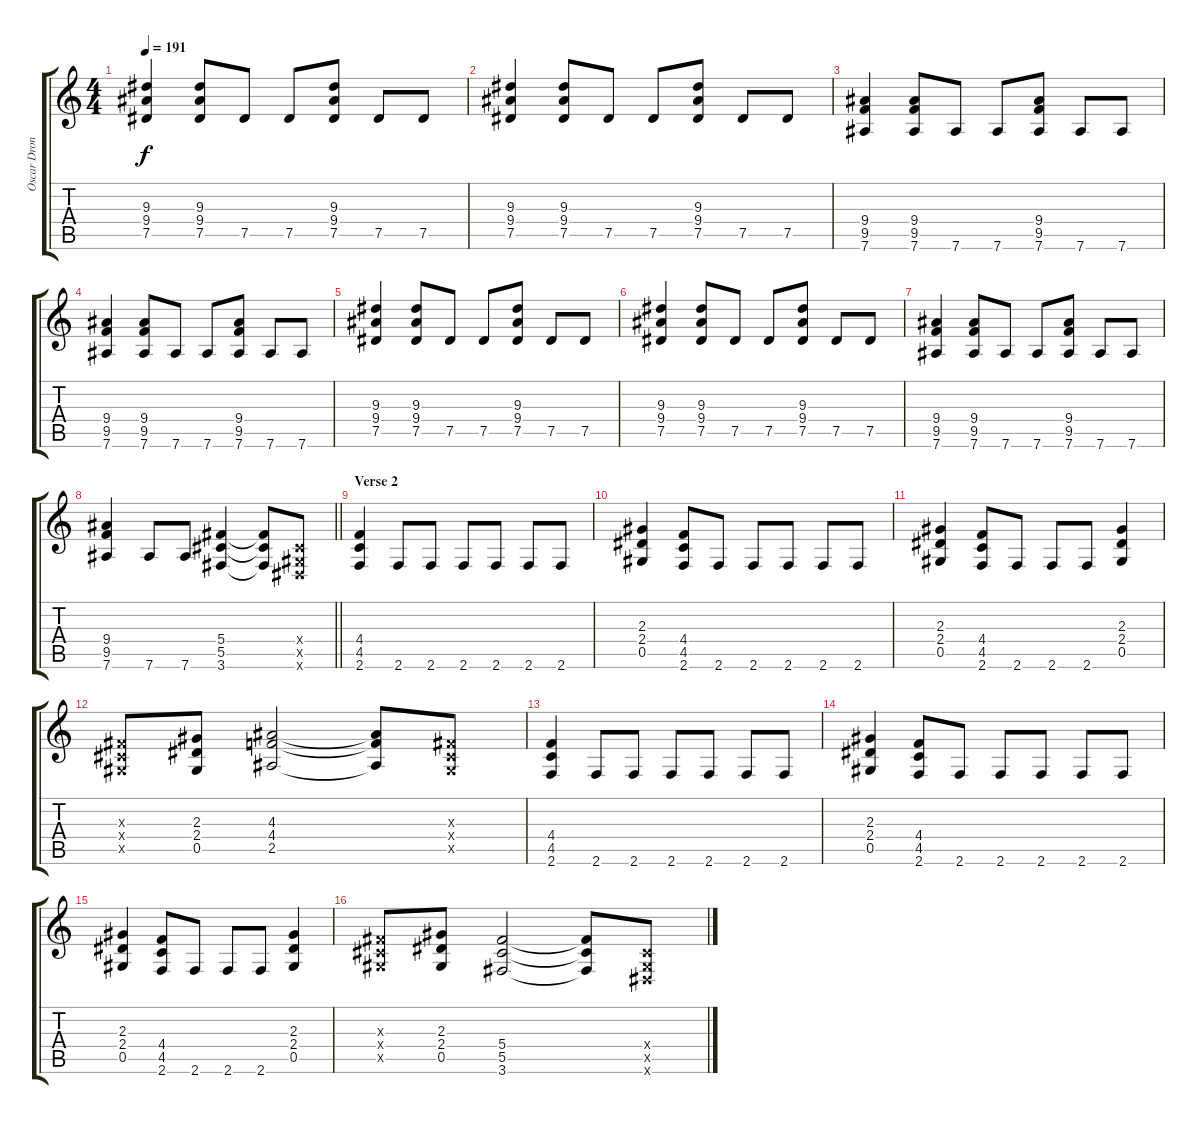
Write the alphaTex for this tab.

\track ("Oscar Dronjak" "Oscar Dron") {instrument distortionguitar}
\staff {score tabs}
\tuning (Eb4 Bb3 Gb3 Db3 Ab2 Eb2) {hide}
\ts (4 4)
\tempo 191
\clef g2
\ks c
(9.3 9.4 7.5).4{dy f} (9.3 9.4 7.5).8 7.5.8 7.5.8 (9.3 9.4 7.5).8 7.5.8 7.5.8 |
(9.3 9.4 7.5).4 (9.3 9.4 7.5).8 7.5.8 7.5.8 (9.3 9.4 7.5).8 7.5.8 7.5.8 |
(9.4 9.5 7.6).4 (9.4 9.5 7.6).8 7.6.8 7.6.8 (9.4 9.5 7.6).8 7.6.8 7.6.8 |
(9.4 9.5 7.6).4 (9.4 9.5 7.6).8 7.6.8 7.6.8 (9.4 9.5 7.6).8 7.6.8 7.6.8 |
(9.3 9.4 7.5).4 (9.3 9.4 7.5).8 7.5.8 7.5.8 (9.3 9.4 7.5).8 7.5.8 7.5.8 |
(9.3 9.4 7.5).4 (9.3 9.4 7.5).8 7.5.8 7.5.8 (9.3 9.4 7.5).8 7.5.8 7.5.8 |
(9.4 9.5 7.6).4 (9.4 9.5 7.6).8 7.6.8 7.6.8 (9.4 9.5 7.6).8 7.6.8 7.6.8 |
\barLineRight lightlight
(9.4 9.5 7.6).4 7.6.8 7.6.8 (5.4 5.5 3.6).4 (5.4{t} 5.5{t} 3.6{t}).8 (0.4{x} 0.5{x} 0.6{x}).8 |
\section ("" "Verse 2")
(4.4 4.5 2.6).4 2.6.8 2.6.8 2.6.8 2.6.8 2.6.8 2.6.8 |
(2.3 2.4 0.5).4 (4.4 4.5 2.6).8 2.6.8 2.6.8 2.6.8 2.6.8 2.6.8 |
(2.3 2.4 0.5).4 (4.4 4.5 2.6).8 2.6.8 2.6.8 2.6.8 (2.3 2.4 0.5).4 |
(0.3{x} 0.4{x} 0.5{x}).8 (2.3 2.4 0.5).8 (4.3 4.4 2.5).2 (4.3{t} 4.4{t} 2.5{t}).8 (0.3{x} 0.4{x} 0.5{x}).8 |
(4.4 4.5 2.6).4 2.6.8 2.6.8 2.6.8 2.6.8 2.6.8 2.6.8 |
(2.3 2.4 0.5).4 (4.4 4.5 2.6).8 2.6.8 2.6.8 2.6.8 2.6.8 2.6.8 |
(2.3 2.4 0.5).4 (4.4 4.5 2.6).8 2.6.8 2.6.8 2.6.8 (2.3 2.4 0.5).4 |
(0.3{x} 0.4{x} 0.5{x}).8 (2.3 2.4 0.5).8 (5.4 5.5 3.6).2 (5.4{t} 5.5{t} 3.6{t}).8 (0.4{x} 0.5{x} 0.6{x}).8
